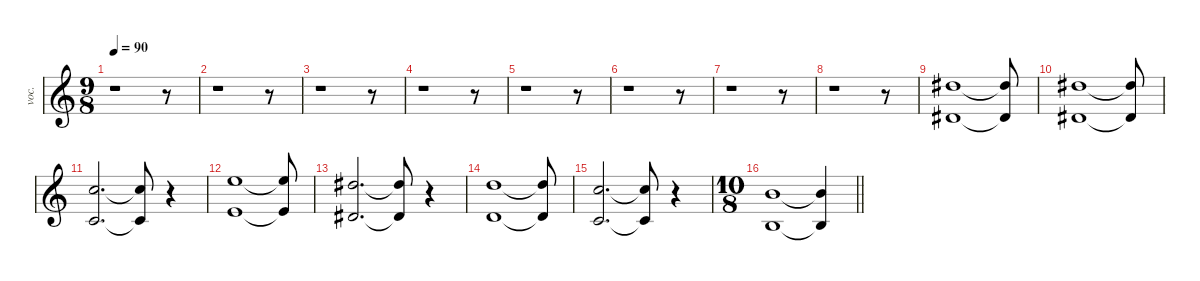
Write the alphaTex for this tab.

\defaultSystemsLayout 4
\hideDynamics
\bracketExtendMode nobrackets
\track ("Backing Vocals I" "voc.") {instrument voiceoohs}
\staff {score}
\tuning (E4 B3 G3 D3 A2 E2)
\ts (9 8)
\tempo 90
\clef g2
\ks c
r.1{dy mf} r.8 |
r.1 r.8 |
r.1 r.8 |
r.1 r.8 |
r.1 r.8 |
r.1 r.8 |
r.1 r.8 |
r.1 r.8 |
(11.1{acc #} 8.3{acc #}).1 (11.1{t acc #} 8.3{t acc #}).8 |
(11.1{acc #} 8.3{acc #}).1 (11.1{t acc #} 8.3{t acc #}).8 |
(8.1 5.3).2{d} (8.1{t} 5.3{t}).8 r.4 |
(12.1 9.3).1 (12.1{t} 9.3{t}).8 |
(11.1{acc #} 8.3{acc #}).2{d} (11.1{t acc #} 8.3{t acc #}).8 r.4 |
(10.1 7.3).1 (10.1{t} 7.3{t}).8 |
(8.1 5.3).2{d} (8.1{t} 5.3{t}).8 r.4 |
\ts (10 8)
\beaming (8 3 3 3 1)
\barLineRight lightlight
(7.1 4.3).1 (7.1{t} 4.3{t}).4
